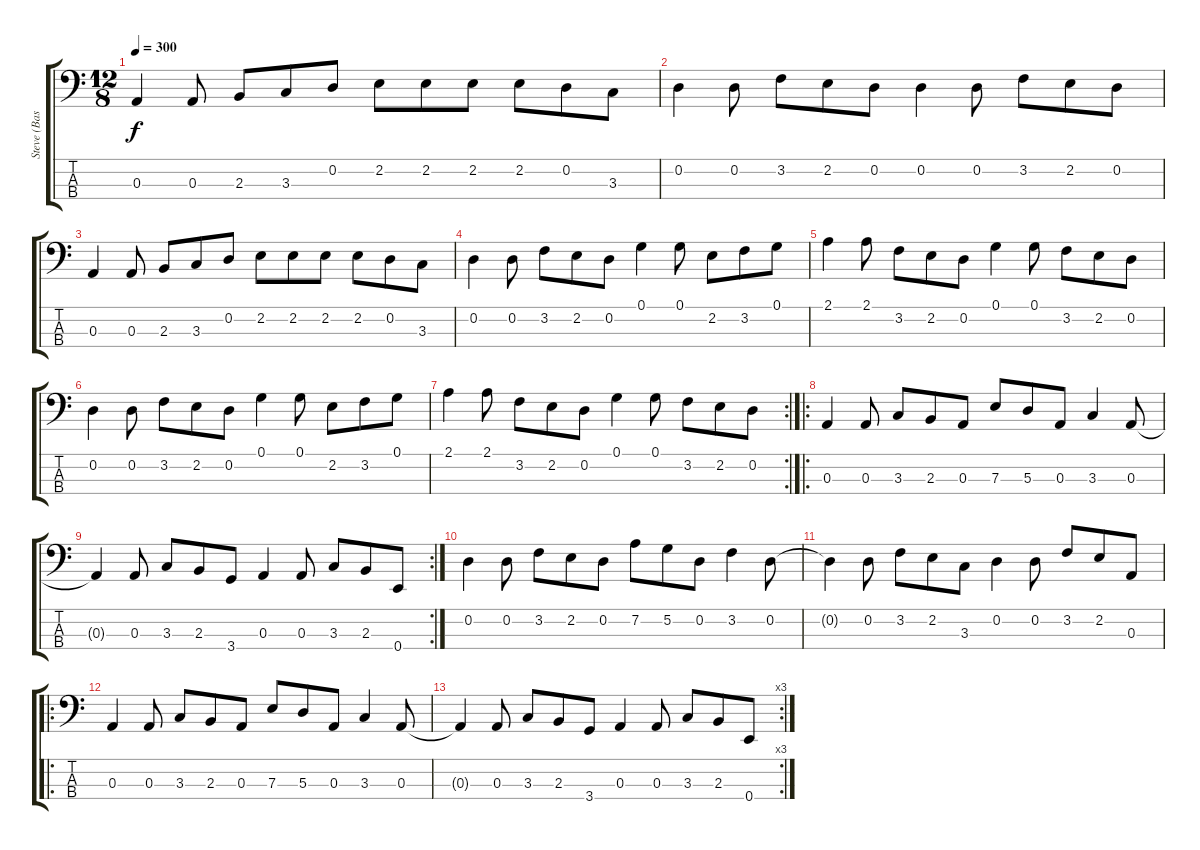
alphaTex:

\track ("Steve (Bass)" "Steve (Bas") {instrument electricbasspick}
\staff {score tabs}
\tuning (G2 D2 A1 E1) {hide}
\ts (12 8)
\tempo 300
\clef f4
\ks c
0.3.4{dy f} 0.3.8 2.3.8 3.3.8 0.2.8 2.2.8 2.2.8 2.2.8 2.2.8 0.2.8 3.3.8 |
0.2.4 0.2.8 3.2.8 2.2.8 0.2.8 0.2.4 0.2.8 3.2.8 2.2.8 0.2.8 |
0.3.4 0.3.8 2.3.8 3.3.8 0.2.8 2.2.8 2.2.8 2.2.8 2.2.8 0.2.8 3.3.8 |
0.2.4 0.2.8 3.2.8 2.2.8 0.2.8 0.1.4 0.1.8 2.2.8 3.2.8 0.1.8 |
2.1.4 2.1.8 3.2.8 2.2.8 0.2.8 0.1.4 0.1.8 3.2.8 2.2.8 0.2.8 |
0.2.4 0.2.8 3.2.8 2.2.8 0.2.8 0.1.4 0.1.8 2.2.8 3.2.8 0.1.8 |
\rc 2
2.1.4 2.1.8 3.2.8 2.2.8 0.2.8 0.1.4 0.1.8 3.2.8 2.2.8 0.2.8 |
\ro
0.3.4 0.3.8 3.3.8 2.3.8 0.3.8 7.3.8 5.3.8 0.3.8 3.3.4 0.3.8 |
\rc 2
0.3{t}.4 0.3.8 3.3.8 2.3.8 3.4.8 0.3.4 0.3.8 3.3.8 2.3.8 0.4.8 |
0.2.4 0.2.8 3.2.8 2.2.8 0.2.8 7.2.8 5.2.8 0.2.8 3.2.4 0.2.8 |
0.2{t}.4 0.2.8 3.2.8 2.2.8 3.3.8 0.2.4 0.2.8 3.2.8 2.2.8 0.3.8 |
\ro
0.3.4 0.3.8 3.3.8 2.3.8 0.3.8 7.3.8 5.3.8 0.3.8 3.3.4 0.3.8 |
\rc 3
0.3{t}.4 0.3.8 3.3.8 2.3.8 3.4.8 0.3.4 0.3.8 3.3.8 2.3.8 0.4.8
